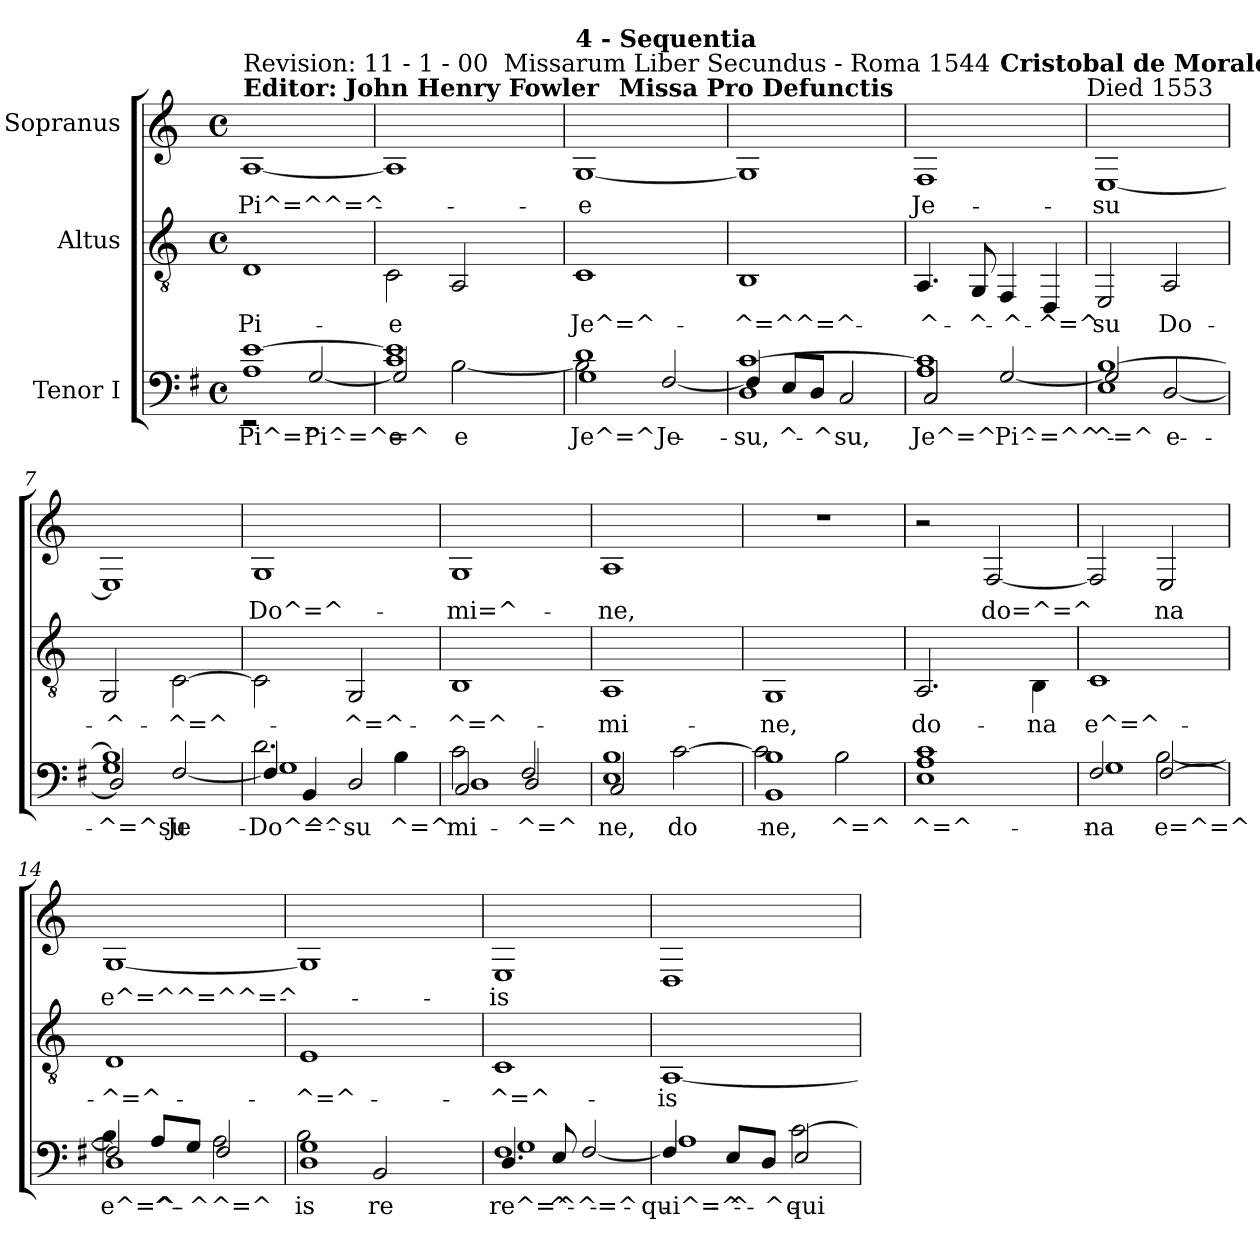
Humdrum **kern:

**kern	**text	**kern	**text	**kern	**text
*part3	*part3	*part2	*part2	*part1	*part1
*staff3	*staff3	*staff2	*staff2	*staff1	*staff1
*I"Tenor I	*	*I"Altus	*	*I"Sopranus	*
*clefF4	*	*clefGv2	*	*clefG2	*
*ITrd4c7	*	*ITrd-7c-12	*	*ITrd-7c-12	*
*k[]	*	*k[]	*	*k[]	*
*C:	*	*C:	*	*C:	*
*M4/4	*	*M4/4	*	*M4/4	*
*met(c)	*	*met(c)	*	*met(c)	*
=1	=1	=1	=1	=1	=1
!	!	!	!	!LO:TX:a:B:t=Editor&colon;  John Henry Fowler	!
!	!	!	!	!LO:TX:a:t=Revision&colon;  11 - 1 - 00	!
!	!LO:LY:b	!	!	!	!
*^	*	*	*	*	*
*	*^	*	*	*	*	*
!	!	!	!LO:LY:b	!	!LO:LY:b	!	!LO:LY:b
[>1A	2rEE	1D	Pi^=^-	1d	Pi-	[<1a	Pi^=^^=^-
!	!	!	!LO:LY:b	!	!	!	!
.	[<2C/	.	-Pi^=^=^	.	.	.	.
=2	=2	=2	=2	=2	=2	=2	=2
!	!	!	!LO:LY:b	!	!LO:LY:b	!	!
*	*	*	*	*	*	*^	*
1A]	2C/]	1F	e	2c\	-e	1a]	2.ryy	.
!	!	!	!LO:LY:b	!	!	!	!	!
.	[>2E\	.	-e	2A/	.	.	.	.
!	!	!	!	!	!	!	!LO:TX:a:t=Missarum Liber Secundus - Roma 1544	!
.	.	.	.	.	.	.	4ryy	.
=3	=3	=3	=3	=3	=3	=3	=3	=3
!	!	!	!	!	!	!LO:TX:a:B:t=4 - Sequentia	!	!
!	!	!	!LO:LY:b	!	!	!	!	!
!	!	!	!LO:LY:b	!	!LO:LY:b	!	!	!LO:LY:b
1G	2E\]	1C	-Je^=^-	1c	Je^=^-	[<1g	4ryy	-e
!	!	!	!	!	!	!	!LO:TX:a:B:t=Missa Pro Defunctis	!
.	.	.	.	.	.	.	2.ryy	.
!	!	!	!LO:LY:b	!	!	!	!	!
.	[<2BB/	.	Je-	.	.	.	.	.
=4	=4	=4	=4	=4	=4	=4	=4	=4
!	!	!	!LO:LY:b	!	!	!	!	!
!	!	!	!LO:LY:b	!	!LO:LY:b	!	!	!
*	*	*	*	*	*	*v	*v	*
[>1F	4BB/]	1GG	su,	1B	-^=^^=^-	1g]	.
!	!	!	!LO:LY:b	!	!	!	!
.	8AA/L	.	-^-	.	.	.	.
!	!	!	!LO:LY:b	!	!	!	!
.	8GG/J	.	-^	.	.	.	.
!	!	!	!LO:LY:b	!	!	!	!
.	2FF/	.	su,	.	.	.	.
=5	=5	=5	=5	=5	=5	=5	=5
!	!	!	!LO:LY:b	!	!LO:LY:b	!	!LO:LY:b
*	*	*	*	*	*	*^	*
1F]	2FF/	1D	-Je^=^-	4.A/	-^-	1f	2ryy	Je-
!	!	!	!	!	!LO:LY:b	!	!	!
.	.	.	.	8G/	-^-	.	.	.
!	!	!	!	!	!	!	!LO:TX:a:B:t=Cristobal de Morales	!
!	!	!	!LO:LY:b	!	!LO:LY:b	!	!	!
.	[<2C/	.	Pi^=^^-	4F/	-^-	.	2ryy	.
!	!	!	!	!	!LO:LY:b	!	!	!
.	.	.	.	4D/	-^=^	.	.	.
!	!	!	!	!	!	!LO:TX:a:t=Died 1553	!	!
=6	=6	=6	=6	=6	=6	=6	=6	=6
!	!	!	!LO:LY:b	!	!	!	!	!
!	!	!	!LO:LY:b	!	!LO:LY:b	!	!	!LO:LY:b
*	*	*	*	*	*	*v	*v	*
[>1E	2C/]	1AA	-^=^-	2E/	su	[<1e	-su
!	!	!	!LO:LY:b	!	!LO:LY:b	!	!
.	[<2GG/	.	e-	2A/	Do-	.	.
!!LO:LB:g=z
=7	=7	=7	=7	=7	=7	=7	=7
!	!	!	!LO:LY:b	!	!LO:LY:b	!	!
1E]	2GG/]	1C	-^=^su	2G/	-^-	1e]	.
!	!	!	!LO:LY:b	!	!LO:LY:b	!	!
.	[<2BB/	.	-Je-	[>2c\	-^=^-	.	.
=8	=8	=8	=8	=8	=8	=8	=8
!	!	!	!LO:LY:b	!	!	!	!
!	!	!	!LO:LY:b	!	!	!	!LO:LY:b
2.G\	4BB/]	1C	Do^=^-	2c\]	.	1g	Do^=^-
!	!	!	!LO:LY:b	!	!	!	!
.	4EE/	.	^-	.	.	.	.
!	!	!	!LO:LY:b	!	!LO:LY:b	!	!
.	2GG/	.	-su	2G/	-^=^-	.	.
!	!	!	!LO:LY:b	!	!	!	!
4E\	.	.	-^=^	.	.	.	.
=9	=9	=9	=9	=9	=9	=9	=9
!	!	!	!LO:LY:b	!	!	!	!
!	!	!	!LO:LY:b	!	!	!	!
!	!	!	!LO:LY:b	!	!LO:LY:b	!	!LO:LY:b
2F\	2FF/	1GG	mi-	1B	-^=^-	1g	-mi=^-
!	!	!	!LO:LY:b	!	!	!	!
!	!	!	!LO:LY:b	!	!	!	!
2BB/	2GG/	.	^=^	.	.	.	.
=10	=10	=10	=10	=10	=10	=10	=10
!	!	!	!LO:LY:b	!	!	!	!
!	!	!	!LO:LY:b	!	!	!	!
!	!	!	!LO:LY:b	!	!LO:LY:b	!	!LO:LY:b
1E	1AA	2FF/	-ne,	1A	-mi-	1a	-ne,
!	!	!	!LO:LY:b	!	!	!	!
.	.	[>2F\	do-	.	.	.	.
=11	=11	=11	=11	=11	=11	=11	=11
!	!	!	!LO:LY:b	!	!	!	!
!	!	!	!LO:LY:b	!	!LO:LY:b	!	!
1E	1EE	2F\]	-ne,	1G	-ne,	1r	.
!	!	!	!LO:LY:b	!	!	!	!
.	.	2E\	^=^	.	.	.	.
=12	=12	=12	=12	=12	=12	=12	=12
!	!	!	!LO:LY:b	!	!	!	!
!	!	!	!LO:LY:b	!	!	!	!
!	!	!	!LO:LY:b	!	!LO:LY:b	!	!
1F	1AA	1D	-^=^-	2.A/	do-	2r	.
!	!	!	!	!	!	!	!LO:LY:b
.	.	.	.	.	.	[<2f/	do=^=^
!	!	!	!	!	!LO:LY:b	!	!
.	.	.	.	4B\	-na	.	.
=13	=13	=13	=13	=13	=13	=13	=13
!	!	!	!LO:LY:b	!	!	!	!
!	!	!	!LO:LY:b	!	!LO:LY:b	!	!
2ryy	2BB/	1C	na	1c	e^=^-	2f/]	.
!	!	!	!LO:LY:b	!	!	!	!
!	!	!	!LO:LY:b	!	!	!	!LO:LY:b
[<2BB/	[>2E\	.	e=^=^	.	.	2e/	na
!!LO:LB:g=z
=14	=14	=14	=14	=14	=14	=14	=14
!	!	!	!LO:LY:b	!	!LO:LY:b	!	!LO:LY:b
2BB/]	4E\]	1GG	e^=^-	1d	-^=^-	[<1g	e^=^^=^^=^-
!	!	!	!LO:LY:b	!	!	!	!
.	8D/L	.	^-	.	.	.	.
!	!	!	!LO:LY:b	!	!	!	!
.	8C/J	.	-^	.	.	.	.
!	!	!	!LO:LY:b	!	!	!	!
!	!	!	!LO:LY:b	!	!	!	!
2BB/	2D\	.	^=^	.	.	.	.
=15	=15	=15	=15	=15	=15	=15	=15
!	!	!	!LO:LY:b	!	!	!	!
!	!	!	!LO:LY:b	!	!	!	!
!	!	!	!LO:LY:b	!	!LO:LY:b	!	!
1GG	2E\	1C	is	1e	-^=^-	1g]	.
!	!	!	!LO:LY:b	!	!	!	!
.	2EE/	.	re	.	.	.	.
=16	=16	=16	=16	=16	=16	=16	=16
!	!	!	!LO:LY:b	!	!	!	!
!	!	!	!LO:LY:b	!	!	!	!
!	!	!	!LO:LY:b	!	!LO:LY:b	!	!LO:LY:b
1BB	4.GG/	1C	-re^=^-	1c	-^=^-	1e	-is
!	!	!	!LO:LY:b	!	!	!	!
.	8AA/	.	-^-	.	.	.	.
!	!	!	!LO:LY:b	!	!	!	!
.	[<2BB/	.	-^=^-	.	.	.	.
=17	=17	=17	=17	=17	=17	=17	=17
!	!	!	!LO:LY:b	!	!LO:LY:b	!	!
2ryy	4BB/]	1D	qui^=^-	[<1A	-is	1d	.
!	!	!	!LO:LY:b	!	!	!	!
.	8AA/L	.	-^-	.	.	.	.
!	!	!	!LO:LY:b	!	!	!	!
.	8GG/J	.	-^-	.	.	.	.
!	!	!	!LO:LY:b	!	!	!	!
!	!	!	!LO:LY:b	!	!	!	!
[>2F\	2AA/	.	-qui	.	.	.	.
*v	*v	*v	*	*	*	*	*
=	=	=	=	=	=
*-	*-	*-	*-	*-	*-
